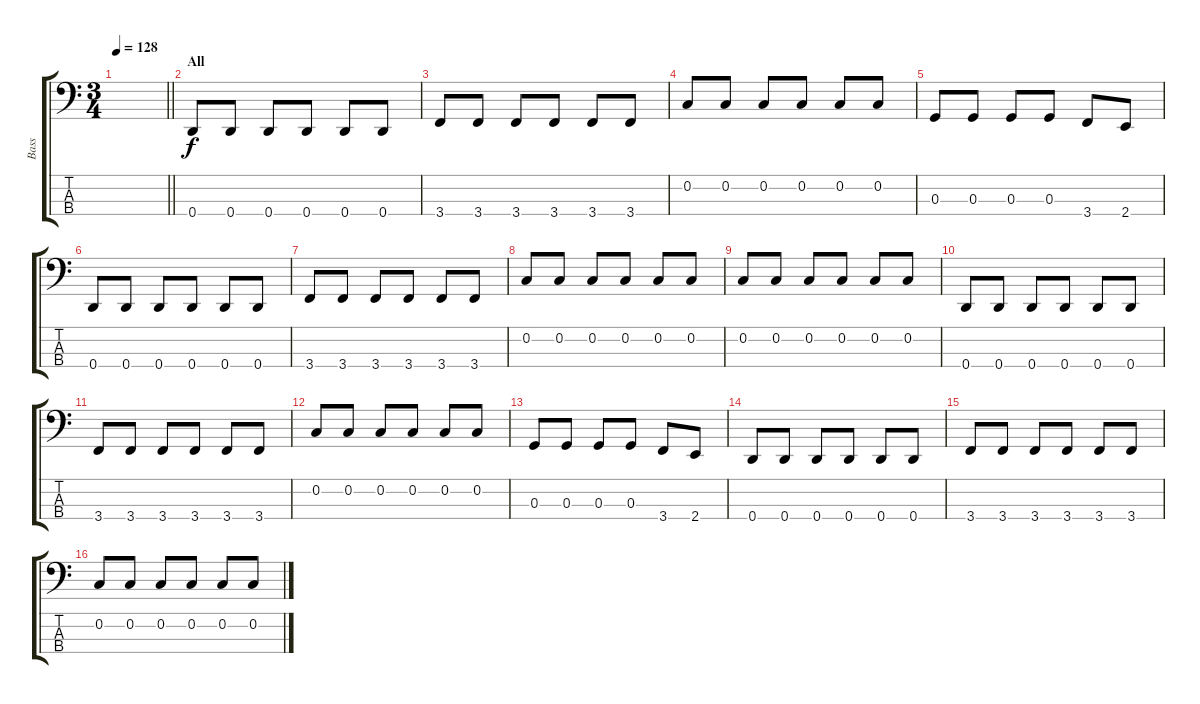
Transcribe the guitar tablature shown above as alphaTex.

\track ("Bass" "Bass") {instrument electricbasspick}
\staff {score tabs}
\tuning (F2 C2 G1 D1) {hide}
\ts (3 4)
\tempo 128
\clef f4
\barLineRight lightlight
\ks c
|
\section ("" "All")
0.4.8 0.4.8 0.4.8 0.4.8 0.4.8 0.4.8 |
3.4.8 3.4.8 3.4.8 3.4.8 3.4.8 3.4.8 |
0.2.8 0.2.8 0.2.8 0.2.8 0.2.8 0.2.8 |
0.3.8 0.3.8 0.3.8 0.3.8 3.4.8 2.4.8 |
0.4.8 0.4.8 0.4.8 0.4.8 0.4.8 0.4.8 |
3.4.8 3.4.8 3.4.8 3.4.8 3.4.8 3.4.8 |
0.2.8 0.2.8 0.2.8 0.2.8 0.2.8 0.2.8 |
0.2.8 0.2.8 0.2.8 0.2.8 0.2.8 0.2.8 |
0.4.8 0.4.8 0.4.8 0.4.8 0.4.8 0.4.8 |
3.4.8 3.4.8 3.4.8 3.4.8 3.4.8 3.4.8 |
0.2.8 0.2.8 0.2.8 0.2.8 0.2.8 0.2.8 |
0.3.8 0.3.8 0.3.8 0.3.8 3.4.8 2.4.8 |
0.4.8 0.4.8 0.4.8 0.4.8 0.4.8 0.4.8 |
3.4.8 3.4.8 3.4.8 3.4.8 3.4.8 3.4.8 |
0.2.8 0.2.8 0.2.8 0.2.8 0.2.8 0.2.8
